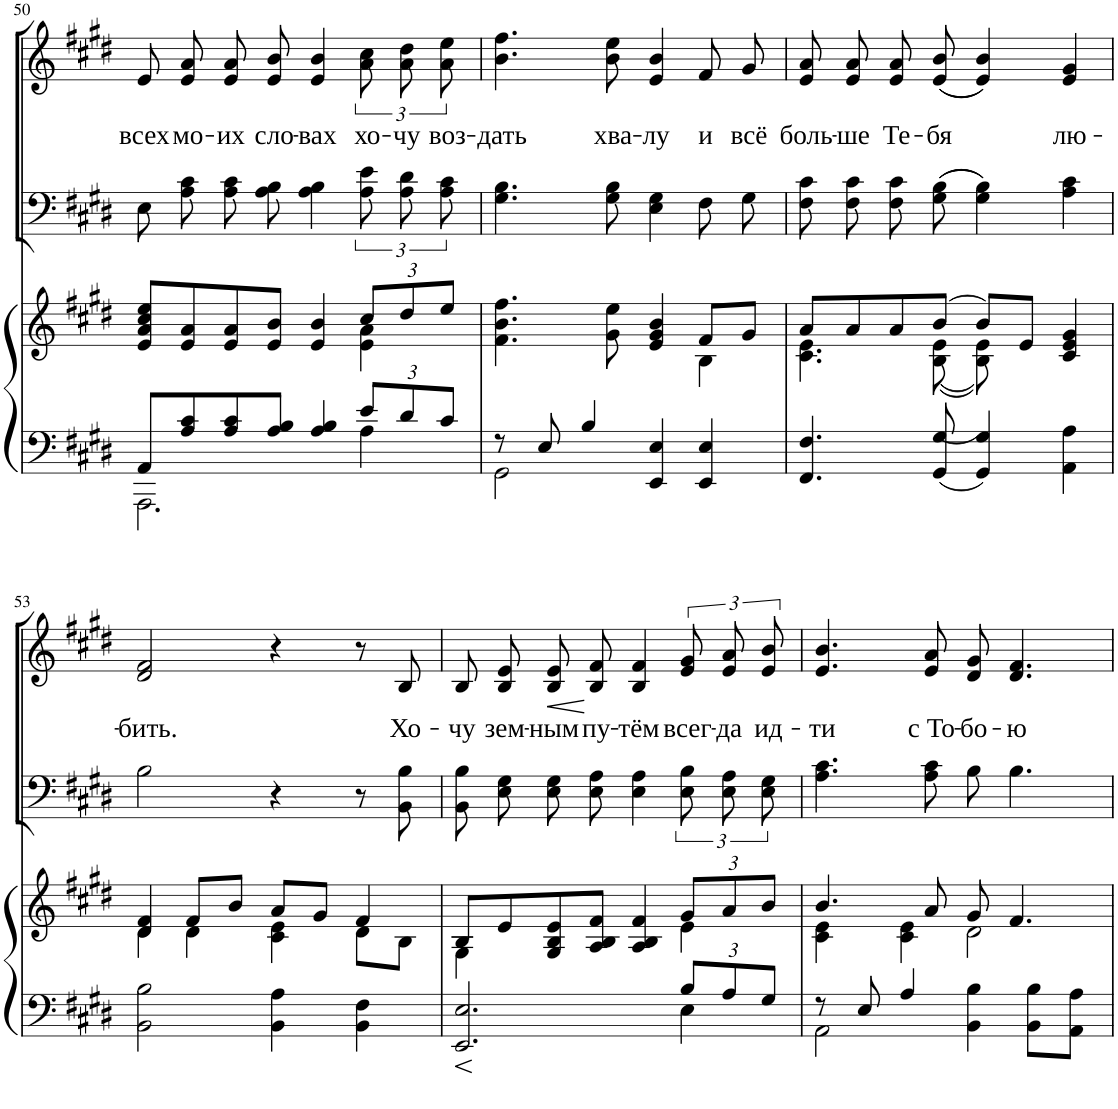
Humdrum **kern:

**kern	**kern	**kern	**kern	**text	**text	**dynam
*part3	*part3	*part2	*part1	*part1	*part1	*part1
*staff4	*staff3	*staff2	*staff1	*staff1	*staff1	*staff1
*I"Piano	*	*I"Bass	*I"Voice	*	*	*
*I'Pno	*	*	*	*	*	*
!!LO:PB:g=z
*clefF4	*clefG2	*clefF4	*clefG2	*	*	*
*k[f#c#g#d#]	*k[f#c#g#d#]	*k[f#c#g#d#]	*k[f#c#g#d#]	*	*	*
*M4/4	*M4/4	*M4/4	*M4/4	*	*	*
=50	=50	=50	=50	=50	=50	=50
*^	*^	*	*	*	*	*
!	!	!	!	!	!	!	!LO:LY:b	!
8AA/L	2.AAA\	8e/ 8a/ 8cc#/ 8ee/L	2.ryy	8E\L	8e/L	.	всех	.
!	!	!	!	!	!	!	!LO:LY:b	!
8A/ 8c#/	.	8e/ 8a/	.	8A\ 8c#\J	8e/ 8a/J	.	мо-	.
!	!	!	!	!	!	!	!LO:LY:b	!
8A/ 8c#/	.	8e/ 8a/	.	8A\ 8c#\L	8e/ 8a/L	.	-их	.
!	!	!	!	!	!	!	!LO:LY:b	!
8A/ 8B/J	.	8e/ 8b/J	.	8A\ 8B\J	8e/ 8b/J	.	сло-	.
!	!	!	!	!	!	!	!LO:LY:b	!
4A/ 4B/	.	4e/ 4b/	.	4A\ 4B\	4e/ 4b/	.	-вах	.
*Xbrackettup	*	*Xbrackettup	*	*	*	*	*	*
!	!	!	!	!	!	!	!LO:LY:b	!
12e/L	4A\	12cc#/L	4e\ 4a\	12A\ 12e\L	12a\ 12cc#\L	.	хо-	.
!	!	!	!	!	!	!	!LO:LY:b	!
12d#/	.	12dd#/	.	12A\ 12d#\	12a\ 12dd#\	.	-чу	.
!	!	!	!	!	!	!	!LO:LY:b	!
12c#/J	.	12ee/J	.	12A\ 12c#\J	12a\ 12ee\J	.	воз-	.
=51	=51	=51	=51	=51	=51	=51	=51	=51
!	!	!	!	!	!	!	!LO:LY:b	!
8r	2GG#\	4.f#\ 4.b\ 4.ff#\	2.ryy	4.G#\ 4.B\	4.b\ 4.ff#\	.	-дать	.
8E/	.	.	.	.	.	.	.	.
4B/	.	.	.	.	.	.	.	.
!	!	!	!	!	!	!	!LO:LY:b	!
.	.	8g#\ 8ee\	.	8G#\ 8B\	8b\ 8ee\	.	хва-	.
!	!	!	!	!	!	!	!LO:LY:b	!
4EE/ 4E/	2ryy	4e/ 4g#/ 4b/	.	4E\ 4G#\	4e/ 4b/	.	-лу	.
!	!	!	!	!	!	!	!LO:LY:b	!
4EE/ 4E/	.	8f#/L	4B\	8F#\L	8f#/L	.	и	.
!	!	!	!	!	!	!	!LO:LY:b	!
.	.	8g#/J	.	8G#\J	8g#/J	.	всё	.
*v	*v	*	*	*	*	*	*	*
=52	=52	=52	=52	=52	=52	=52	=52
!	!	!	!	!	!	!LO:LY:b	!
4.FF#/ 4.F#/	8a/L	4.c#\ 4.e\	8F#\ 8c#\L	8e/ 8a/L	.	боль-	.
!	!	!	!	!	!	!LO:LY:b	!
.	8a/	.	8F#\ 8c#\J	8e/ 8a/J	.	-ше	.
!	!	!	!	!	!	!LO:LY:b	!
.	8a/	.	8F#\ 8c#\L	8e/ 8a/L	.	Те-	.
!	!	!	!	!	!	!LO:LY:b	!
8GG#/ 8G#/	(8b/J	((8B\ 8e\	((8G#\ 8B\J	((8e/ 8b/J	.	-бя	.
4GG#/ 4G#/	8b/L)	8B\ 8e\))	4G#\ 4B\))	4e/ 4b/))	.	.	.
.	8e/J	4.ryy	.	.	.	.	.
!	!	!	!	!	!	!LO:LY:b	!
4AA\ 4A\	4c#/ 4e/ 4g#/	.	4A\ 4c#\	4e/ 4g#/	.	лю-	.
!!LO:LB:g=z
=53	=53	=53	=53	=53	=53	=53	=53
!	!	!	!	!	!	!LO:LY:b	!
2BB\ 2B\	4d#/ 4f#/	4d#\	2B\	2d#/ 2f#/	.	-бить.	.
.	8f#/L	4d#\	.	.	.	.	.
.	8b/J	.	.	.	.	.	.
4BB\ 4A\	8a/L	4c#\ 4e\	4r	4r	.	.	.
.	8g#/J	.	.	.	.	.	.
4BB\ 4F#\	4f#/	8d#\L	8r	8r	.	.	.
!	!	!	!	!	!	!LO:LY:b	!
.	.	8B\J	8BB\ 8B\	8B/	.	Хо-	.
=54	=54	=54	=54	=54	=54	=54	=54
*^	*	*	*	*	*	*	*
!	!	!	!	!	!	!	!LO:LY:b	!
2.EE/ 2.E/	2.ryy	8B/L	4G#\	8BB\ 8B\L	8B/L	.	-чу	.
!	!	!	!	!	!	!	!LO:LY:b	!
.	.	8e/	.	8E\ 8G#\J	8B/ 8e/J	.	зем-	.
!	!	!	!	!	!	!	!LO:LY:b	!LO:HP:b
.	.	8G#/ 8B/ 8e/	2ryy	8E\ 8G#\L	8B/ 8e/L	.	-ным	<
!	!	!	!	!	!	!	!LO:LY:b	!
.	.	8A/ 8B/ 8f#/J	.	8E\ 8A\J	8B/ 8f#/J	.	пу-	.
!	!	!	!	!	!	!	!LO:LY:b	!
.	.	4A/ 4B/ 4f#/	.	4E\ 4A\	4B/ 4f#/	.	-тём	.
!	!	!	!	!	!	!	!LO:LY:b	!
12B/L	4E\	12g#/L	4e\	12E\ 12B\L	12e/ 12g#/L	.	всег-	.
!	!	!	!	!	!	!	!LO:LY:b	!
12A/	.	12a/	.	12E\ 12A\	12e/ 12a/	.	-да	.
!	!	!	!	!	!	!	!LO:LY:b	!
12G#/J	.	12b/J	.	12E\ 12G#\J	12e/ 12b/J	.	ид-	.
*v	*v	*	*	*	*	*	*	*
*	*v	*v	*	*	*	*	*
.	.	.	.	.	.	[
=55	=55	=55	=55	=55	=55	=55
*^	*^	*	*	*	*	*
!	!	!	!	!	!	!	!LO:LY:b	!
8r	2AA\	4.b/	4c#\ 4e\	4.A\ 4.c#\	4.e/ 4.b/	.	-ти	.
8E/	.	.	.	.	.	.	.	.
4A/	.	.	4c#\ 4e\	.	.	.	.	.
!	!	!	!	!	!	!	!LO:LY:b	!
.	.	8a/	.	8A\ 8c#\	8e/ 8a/	.	с То-	.
!	!	!	!	!	!	!	!LO:LY:b	!
4BB\ 4B\	2ryy	8g#/	2d#\	8B\	8d#/ 8g#/	.	-бо-	.
!	!	!	!	!	!	!	!LO:LY:b	!
.	.	4.f#/	.	4.B\	4.d#/ 4.f#/	.	-ю	.
8BB\ 8B\L	.	.	.	.	.	.	.	.
8AA\ 8A\J	.	.	.	.	.	.	.	.
*v	*v	*	*	*	*	*	*	*
*	*v	*v	*	*	*	*	*
=	=	=	=	=	=	=
*-	*-	*-	*-	*-	*-	*-
